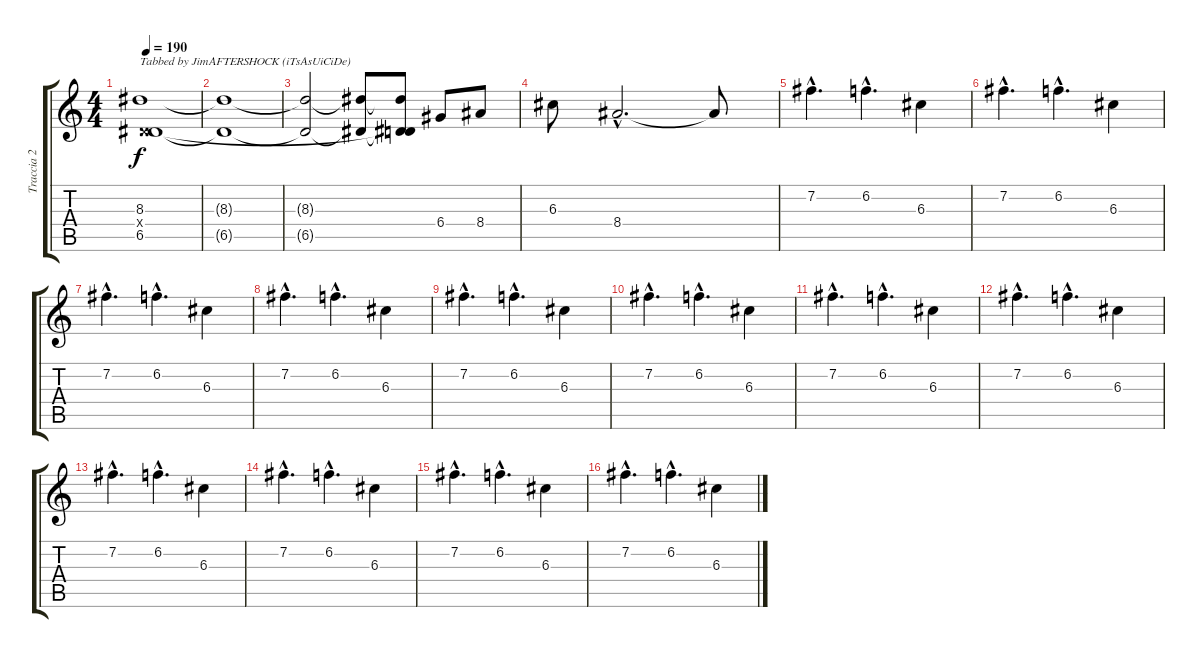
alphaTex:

\track ("Traccia 2" "Traccia 2") {instrument distortionguitar}
\staff {score tabs}
\tuning (E4 B3 G3 D3 A2 E2) {hide}
\ts (4 4)
\tempo 190
\clef g2
\ks c
(8.3 0.4{x} 6.5).1{txt "Tabbed by JimAFTERSHOCK (iTsAsUiCiDe)" dy f instrument distortionguitar} |
(8.3{t} 6.5{t}).1 |
(8.3{t} 6.5{t}).2 (8.3{t} 6.5{t}).8 (8.3{t} 0.4{t} 6.5{t}).8 6.4.8 8.4.8 |
6.3.8 8.4{hac}.2{d} 8.4{t}.8 |
7.2{hac}.4{d} 6.2{hac}.4{d} 6.3.4 |
7.2{hac}.4{d} 6.2{hac}.4{d} 6.3.4 |
7.2{hac}.4{d} 6.2{hac}.4{d} 6.3.4 |
7.2{hac}.4{d} 6.2{hac}.4{d} 6.3.4 |
7.2{hac}.4{d} 6.2{hac}.4{d} 6.3.4 |
7.2{hac}.4{d} 6.2{hac}.4{d} 6.3.4 |
7.2{hac}.4{d} 6.2{hac}.4{d} 6.3.4 |
7.2{hac}.4{d} 6.2{hac}.4{d} 6.3.4 |
7.2{hac}.4{d} 6.2{hac}.4{d} 6.3.4 |
7.2{hac}.4{d} 6.2{hac}.4{d} 6.3.4 |
7.2{hac}.4{d} 6.2{hac}.4{d} 6.3.4 |
7.2{hac}.4{d} 6.2{hac}.4{d} 6.3.4
